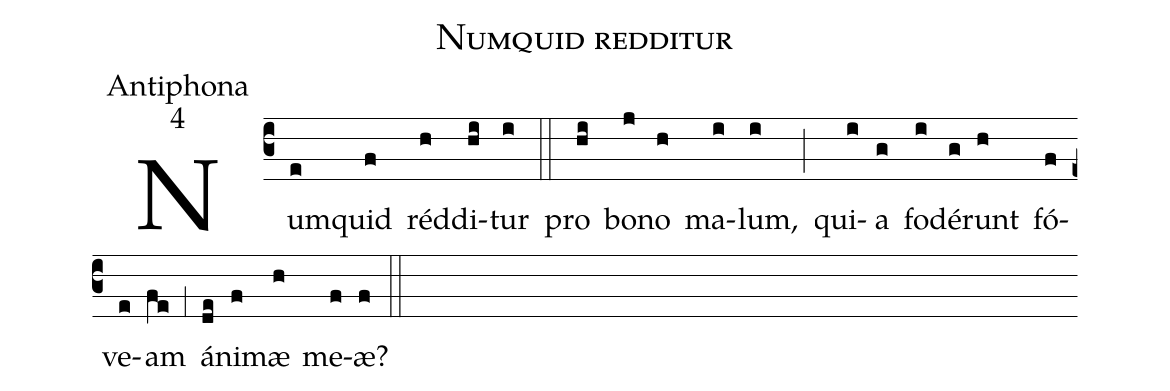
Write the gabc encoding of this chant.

name:Numquid redditur;
office-part:Antiphona;
mode:4;
%%
(c3) Num(e)quid(f) réd(h)di(hi)tur(i) (::)
pro(hi) bo(j)no(h) ma(i)lum,(i) (;) qui(i)a(g) fo(i)dé(g)runt(h) fó(f)ve(e)am(fe) (,1) á(de)ni(f)mæ(h) me(f)æ?(f) (::)
